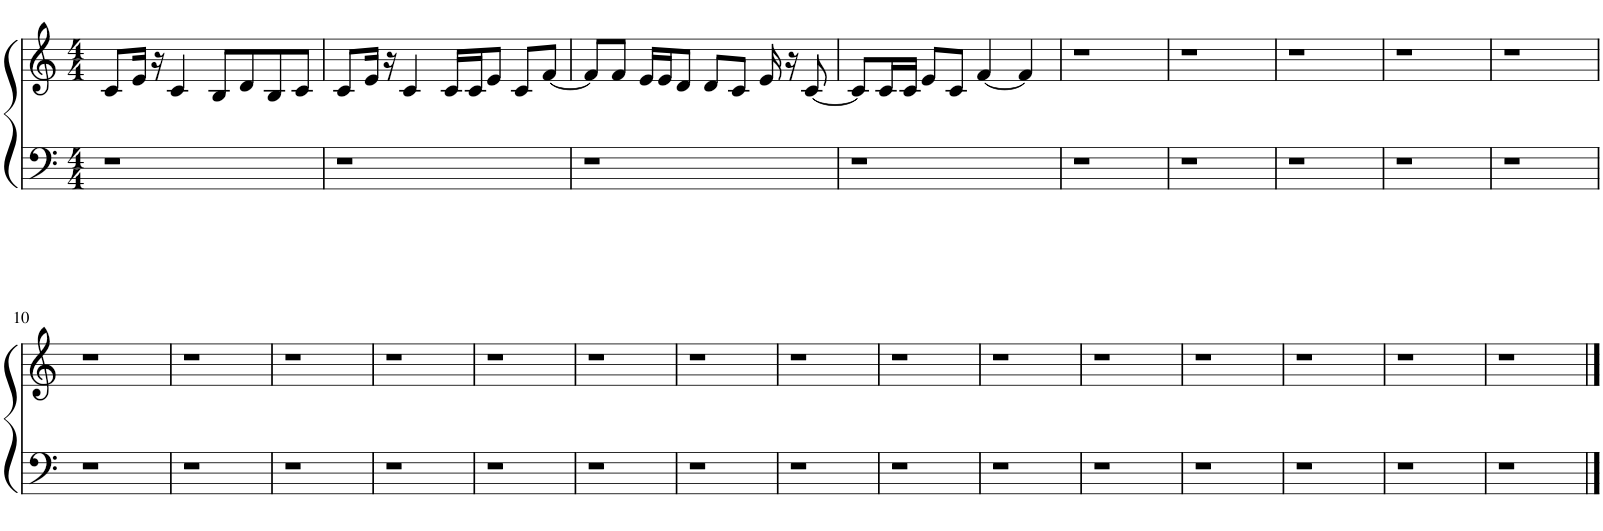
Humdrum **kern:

**kern	**kern
*part1	*part1
*staff2	*staff1
*I"Piano	*
*I'Pno.	*
*clefF4	*clefG2
*k[]	*k[]
*M4/4	*M4/4
=1	=1
1r	8c/L
.	16e/Jk
.	16r
.	4c/
.	8B/L
.	8d/
.	8B/
.	8c/J
=2	=2
1r	8c/L
.	16e/Jk
.	16r
.	4c/
.	16c/LL
.	16c/J
.	8e/J
.	8c/L
.	[8f/J
=3	=3
1r	8f/L]
.	8f/J
.	16e/LL
.	16e/J
.	8d/J
.	8d/L
.	8c/J
.	16e/
.	16r
.	[8c/
=4	=4
1r	8c/L]
.	16c/L
.	16c/JJ
.	8e/L
.	8c/J
.	[4f/
.	4f/]
=5	=5
1r	1r
=6	=6
1r	1r
=7	=7
1r	1r
=8	=8
1r	1r
=9	=9
1r	1r
!!LO:LB:g=z
=10	=10
1r	1r
=11	=11
1r	1r
=12	=12
1r	1r
=13	=13
1r	1r
=14	=14
1r	1r
=15	=15
1r	1r
=16	=16
1r	1r
=17	=17
1r	1r
=18	=18
1r	1r
=19	=19
1r	1r
=20	=20
1r	1r
=21	=21
1r	1r
=22	=22
1r	1r
=23	=23
1r	1r
=24	=24
1r	1r
==	==
*-	*-
